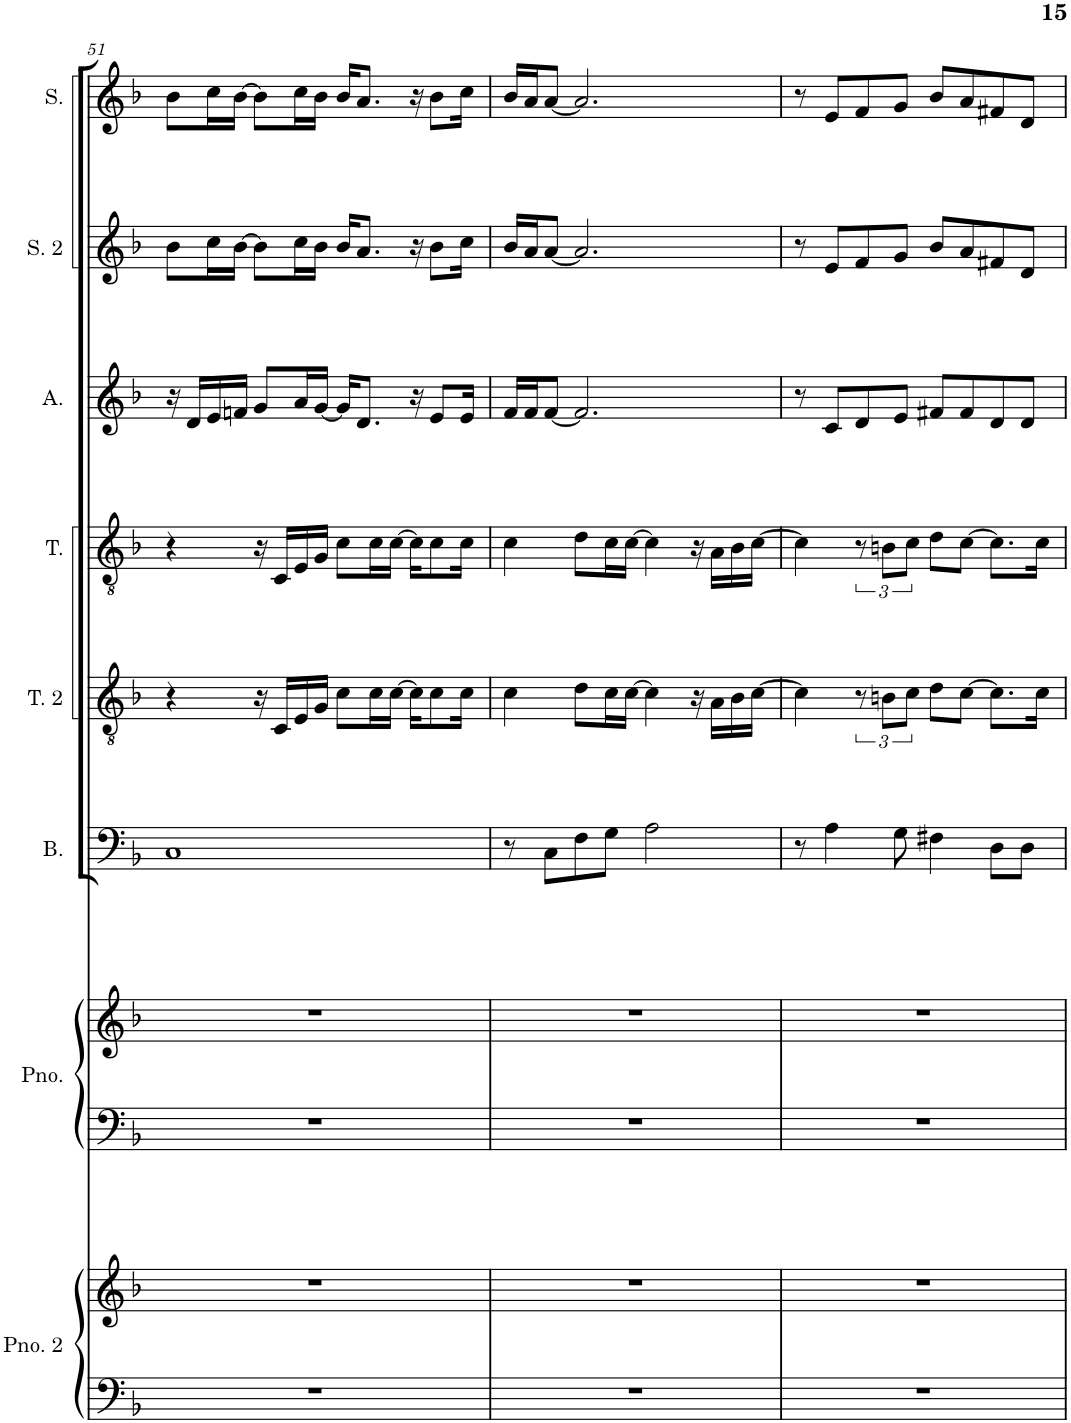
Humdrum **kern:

**kern	**kern	**kern	**kern	**kern	**kern	**kern	**kern	**kern	**kern
*part8	*part8	*part7	*part7	*part6	*part5	*part4	*part3	*part2	*part1
*staff10	*staff9	*staff8	*staff7	*staff6	*staff5	*staff4	*staff3	*staff2	*staff1
*I"Piano 2	*	*I"Piano	*	*I"Bass	*I"Tenor 2	*I"Tenor	*I"Alto	*I"Soprano 2	*I"Soprano
*I'Pno. 2	*	*I'Pno.	*	*I'B.	*I'T. 2	*I'T.	*I'A.	*I'S. 2	*I'S.
!!LO:PB:g=z
*clefF4	*clefG2	*clefF4	*clefG2	*clefF4	*clefGv2	*clefGv2	*clefG2	*clefG2	*clefG2
*k[b-]	*k[b-]	*k[b-]	*k[b-]	*k[b-]	*k[b-]	*k[b-]	*k[b-]	*k[b-]	*k[b-]
*M4/4	*M4/4	*M4/4	*M4/4	*M4/4	*M4/4	*M4/4	*M4/4	*M4/4	*M4/4
=51	=51	=51	=51	=51	=51	=51	=51	=51	=51
1r	1r	1r	1r	1C	4r	4r	16r	8b-\L	8b-\L
.	.	.	.	.	.	.	16d/LL	.	.
.	.	.	.	.	.	.	16e/	16cc\L	16cc\L
.	.	.	.	.	.	.	16fn/JJ	[16b-\JJ	[16b-\JJ
.	.	.	.	.	16r	16r	8g/L	8b-\L]	8b-\L]
.	.	.	.	.	16C/LL	16C/LL	.	.	.
.	.	.	.	.	16E/	16E/	16a/L	16cc\L	16cc\L
.	.	.	.	.	16G/JJ	16G/JJ	[16g/JJ	16b-\JJ	16b-\JJ
.	.	.	.	.	8c\L	8c\L	16g/KL]	16b-/KL	16b-/KL
.	.	.	.	.	.	.	8.d/J	8.a/J	8.a/J
.	.	.	.	.	16c\L	16c\L	.	.	.
.	.	.	.	.	[16c\JJ	[16c\JJ	.	.	.
.	.	.	.	.	16c\KL]	16c\KL]	16r	16r	16r
.	.	.	.	.	8c\	8c\	8e/L	8b-\L	8b-\L
.	.	.	.	.	16c\Jk	16c\Jk	16e/Jk	16cc\Jk	16cc\Jk
=52	=52	=52	=52	=52	=52	=52	=52	=52	=52
1r	1r	1r	1r	8r	4c\	4c\	16f/LL	16b-/LL	16b-/LL
.	.	.	.	.	.	.	16f/J	16a/J	16a/J
.	.	.	.	8C\L	.	.	[8f/J	[8a/J	[8a/J
.	.	.	.	8F\	8d\L	8d\L	2.f/]	2.a/]	2.a/]
.	.	.	.	8G\J	16c\L	16c\L	.	.	.
.	.	.	.	.	[16c\JJ	[16c\JJ	.	.	.
.	.	.	.	2A\	4c\]	4c\]	.	.	.
.	.	.	.	.	16r	16r	.	.	.
.	.	.	.	.	16A\LL	16A\LL	.	.	.
.	.	.	.	.	16B-\	16B-\	.	.	.
.	.	.	.	.	[16c\JJ	[16c\JJ	.	.	.
=53	=53	=53	=53	=53	=53	=53	=53	=53	=53
1r	1r	1r	1r	8r	4c\]	4c\]	8r	8r	8r
.	.	.	.	4A\	.	.	8c/L	8e/L	8e/L
.	.	.	.	.	12r	12r	8d/	8f/	8f/
.	.	.	.	.	12Bn\L	12Bn\L	.	.	.
.	.	.	.	8G\	.	.	8e/J	8g/J	8g/J
.	.	.	.	.	12c\J	12c\J	.	.	.
.	.	.	.	4F#X\	8d\L	8d\L	8f#X/L	8b-/L	8b-/L
.	.	.	.	.	[8c\J	[8c\J	8f#/	8a/	8a/
.	.	.	.	8D\L	8.c\L]	8.c\L]	8d/	8f#X/	8f#X/
.	.	.	.	8D\J	.	.	8d/J	8d/J	8d/J
.	.	.	.	.	16c\Jk	16c\Jk	.	.	.
=	=	=	=	=	=	=	=	=	=
*-	*-	*-	*-	*-	*-	*-	*-	*-	*-
